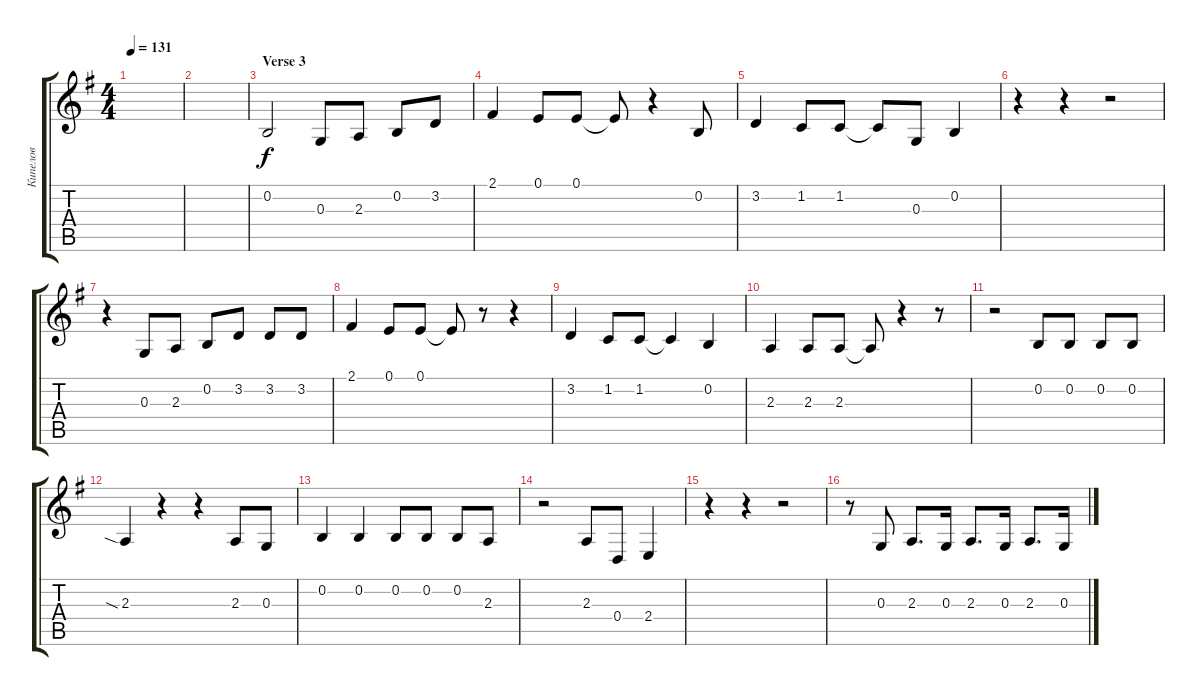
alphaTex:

\track ("Кипелов" "Кипелов") {instrument xylophone}
\staff {score tabs}
\tuning (E4 B3 G3 D3 A2 E2) {hide}
\ts (4 4)
\tempo 131
\clef g2
\ks g
|
|
\section ("" "Verse 3")
0.2.2 0.3.8 2.3.8 0.2.8 3.2.8 |
2.1.4 0.1.8 0.1.8 0.1{t}.8 r.4 0.2.8 |
3.2.4 1.2.8 1.2.8 1.2{t}.8 0.3.8 0.2.4 |
r.4 r.4 r.2 |
r.4 0.3.8 2.3.8 0.2.8 3.2.8 3.2.8 3.2.8 |
2.1.4 0.1.8 0.1.8 0.1{t}.8 r.8 r.4 |
3.2.4 1.2.8 1.2.8 1.2{t}.4 0.2.4 |
2.3.4 2.3.8 2.3.8 2.3{t}.8 r.4 r.8 |
r.2 0.2.8 0.2.8 0.2.8 0.2.8 |
2.3{sia}.4 r.4 r.4 2.3.8 0.3.8 |
0.2.4 0.2.4 0.2.8 0.2.8 0.2.8 2.3.8 |
r.2 2.3.8 0.4.8 2.4.4 |
r.4 r.4 r.2 |
r.8 0.3.8 2.3.8{d} 0.3.16 2.3.8{d} 0.3.16 2.3.8{d} 0.3.16
